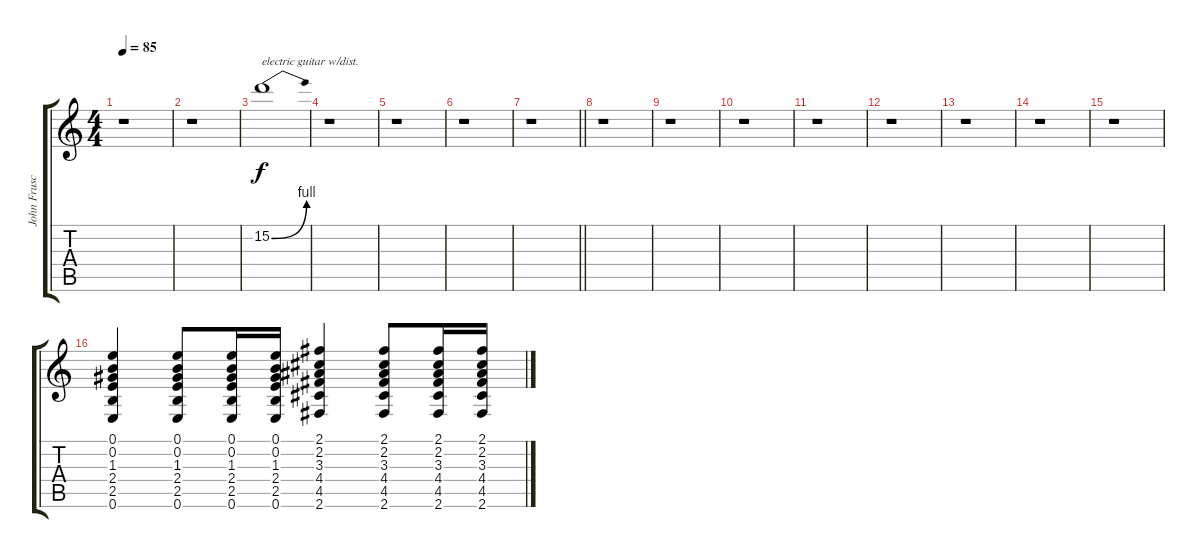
\track ("John Frusciante 2" "John Frusc") {instrument acousticguitarsteel}
\staff {score tabs}
\tuning (E4 B3 G3 D3 A2 E2) {hide}
\ts (4 4)
\tempo 85
\clef g2
\ks c
r.1{dy f} |
r.1 |
15.2{be (bend 0 0 60 4)}.1{txt "electric guitar w/dist."} |
r.1 |
r.1 |
r.1 |
\barLineRight lightlight
r.1 |
r.1 |
r.1 |
r.1 |
r.1 |
r.1 |
r.1 |
r.1 |
r.1{balance 1 instrument acousticguitarsteel} |
(0.1 0.2 1.3 2.4 2.5 0.6).4 (0.1 0.2 1.3 2.4 2.5 0.6).8 (0.1 0.2 1.3 2.4 2.5 0.6).16 (0.1 0.2 1.3 2.4 2.5 0.6).16 (2.1 2.2 3.3 4.4 4.5 2.6).4 (2.1 2.2 3.3 4.4 4.5 2.6).8 (2.1 2.2 3.3 4.4 4.5 2.6).16 (2.1 2.2 3.3 4.4 4.5 2.6).16
